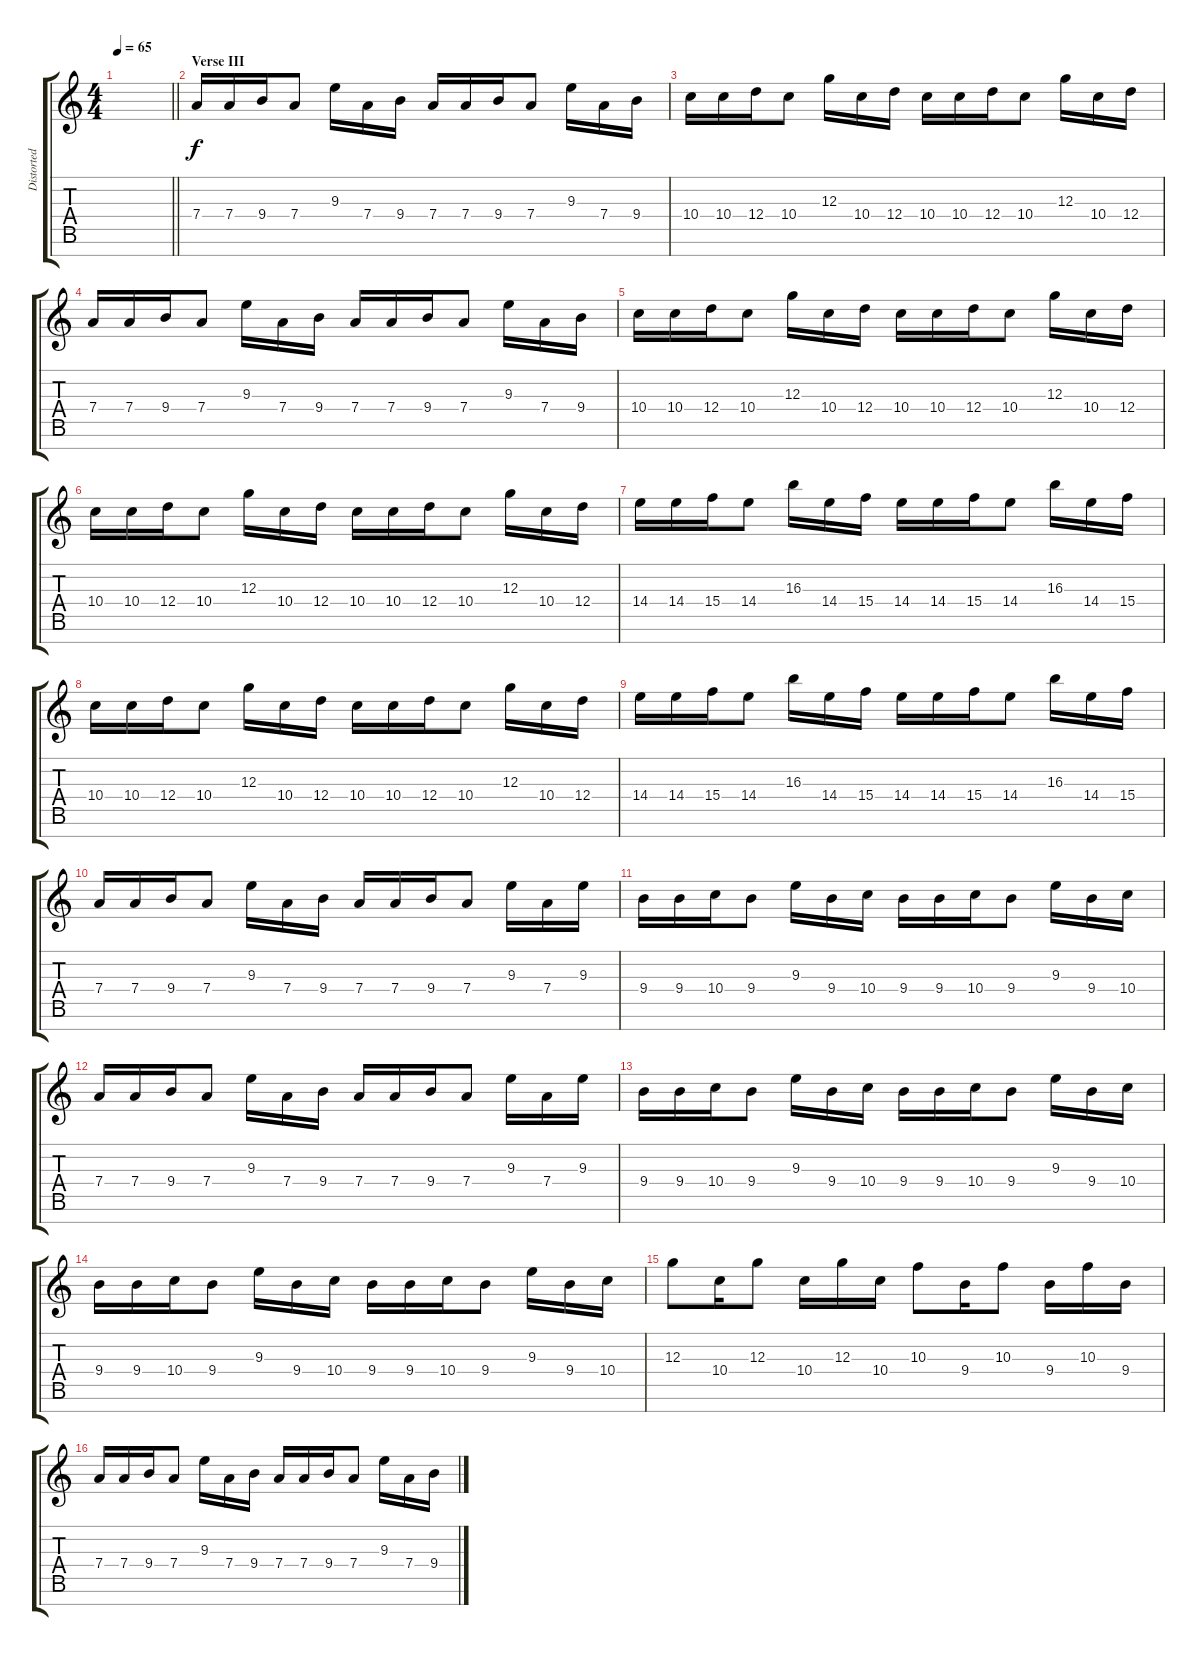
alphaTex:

\track ("Distorted Guitar II" "Distorted ") {instrument distortionguitar}
\staff {score tabs}
\tuning (E4 B3 G3 D3 A2 E2 B1) {hide}
\ts (4 4)
\tempo 65
\clef g2
\barLineRight lightlight
\ks c
|
\section ("" "Verse III")
7.4.16{volume 16 instrument distortionguitar} 7.4.16 9.4.16 7.4.8 9.3.16 7.4.16 9.4.16 7.4.16 7.4.16 9.4.16 7.4.8 9.3.16 7.4.16 9.4.16 |
10.4.16 10.4.16 12.4.16 10.4.8 12.3.16 10.4.16 12.4.16 10.4.16 10.4.16 12.4.16 10.4.8 12.3.16 10.4.16 12.4.16 |
7.4.16 7.4.16 9.4.16 7.4.8 9.3.16 7.4.16 9.4.16 7.4.16 7.4.16 9.4.16 7.4.8 9.3.16 7.4.16 9.4.16 |
10.4.16 10.4.16 12.4.16 10.4.8 12.3.16 10.4.16 12.4.16 10.4.16 10.4.16 12.4.16 10.4.8 12.3.16 10.4.16 12.4.16 |
10.4.16 10.4.16 12.4.16 10.4.8 12.3.16 10.4.16 12.4.16 10.4.16 10.4.16 12.4.16 10.4.8 12.3.16 10.4.16 12.4.16 |
14.4.16 14.4.16 15.4.16 14.4.8 16.3.16 14.4.16 15.4.16 14.4.16 14.4.16 15.4.16 14.4.8 16.3.16 14.4.16 15.4.16 |
10.4.16 10.4.16 12.4.16 10.4.8 12.3.16 10.4.16 12.4.16 10.4.16 10.4.16 12.4.16 10.4.8 12.3.16 10.4.16 12.4.16 |
14.4.16 14.4.16 15.4.16 14.4.8 16.3.16 14.4.16 15.4.16 14.4.16 14.4.16 15.4.16 14.4.8 16.3.16 14.4.16 15.4.16 |
7.4.16 7.4.16 9.4.16 7.4.8 9.3.16 7.4.16 9.4.16 7.4.16 7.4.16 9.4.16 7.4.8 9.3.16 7.4.16 9.3.16 |
9.4.16 9.4.16 10.4.16 9.4.8 9.3.16 9.4.16 10.4.16 9.4.16 9.4.16 10.4.16 9.4.8 9.3.16 9.4.16 10.4.16 |
7.4.16 7.4.16 9.4.16 7.4.8 9.3.16 7.4.16 9.4.16 7.4.16 7.4.16 9.4.16 7.4.8 9.3.16 7.4.16 9.3.16 |
9.4.16 9.4.16 10.4.16 9.4.8 9.3.16 9.4.16 10.4.16 9.4.16 9.4.16 10.4.16 9.4.8 9.3.16 9.4.16 10.4.16 |
9.4.16 9.4.16 10.4.16 9.4.8 9.3.16 9.4.16 10.4.16 9.4.16 9.4.16 10.4.16 9.4.8 9.3.16 9.4.16 10.4.16 |
12.3.8 10.4.16 12.3.8 10.4.16 12.3.16 10.4.16 10.3.8 9.4.16 10.3.8 9.4.16 10.3.16 9.4.16 |
7.4.16 7.4.16 9.4.16 7.4.8 9.3.16 7.4.16 9.4.16 7.4.16 7.4.16 9.4.16 7.4.8 9.3.16 7.4.16 9.4.16
